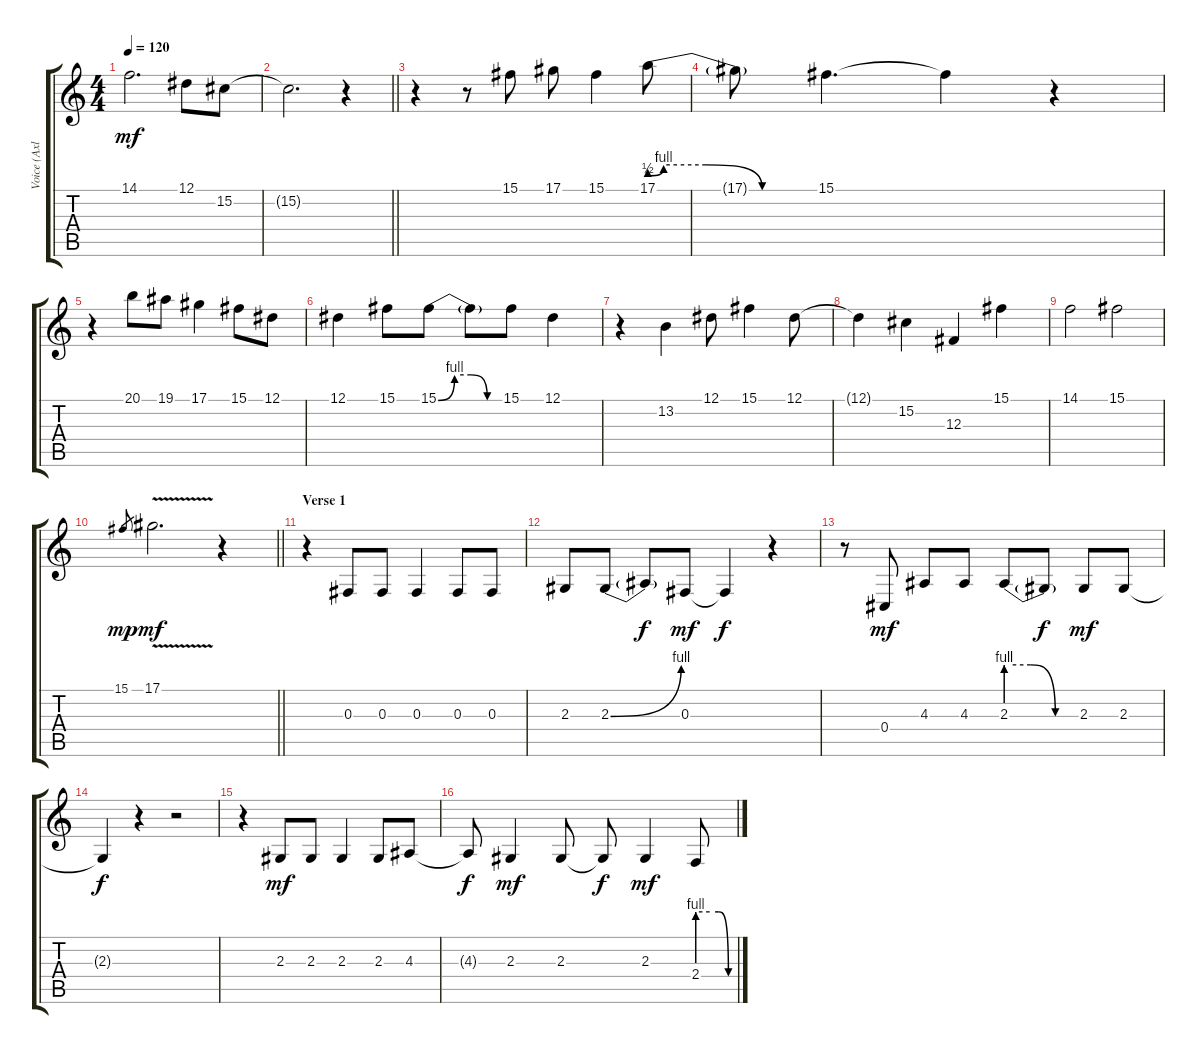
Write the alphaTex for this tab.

\track ("Voice (Axl)" "Voice (Axl") {instrument whistle}
\staff {score tabs}
\tuning (Eb4 Bb3 Gb3 Db3 Ab2 Eb2) {hide}
\ts (4 4)
\tempo 120
\clef g2
\ks c
14.1.2{d dy mf} 12.1.8 15.2.8 |
\barLineRight lightlight
15.2{t}.2{d} r.4 |
r.4 r.8 15.1.8 17.1.8 15.1.4 17.1{be (custom 0 2 5 4 20 4 40 0 60 0)}.8 |
17.1{t}.8 15.1.4{d} 15.1{t}.4 r.4 |
r.4 20.1.8 19.1.8 17.1.4 15.1.8 12.1.8 |
12.1.4 15.1.8 15.1{be (custom 0 0 15 4 30 4 45 0 60 0)}.8 15.1{t}.8 15.1.8 12.1.4 |
r.4 13.2.4 12.1.8 15.1.4 12.1.8 |
12.1{t}.4 15.2.4 12.3.4 15.1.4 |
14.1.2 15.1.2 |
\barLineRight lightlight
15.1.8{gr dy mp} 17.1{v}.2{d dy mf} r.4 |
\section ("" "Verse 1")
r.4{volume 16 instrument baritonesax} 0.3.8 0.3.8 0.3.4 0.3.8 0.3.8 |
2.3.8 2.3{be (bend 0 0 60 4)}.8 2.3{t}.8{dy f} 0.3.8{dy mf} 0.3{t}.4{dy f} r.4 |
r.8 0.4.8{dy mf} 4.3.8 4.3.8 2.3{be (custom 0 4 20 4 40 0 60 0)}.8 2.3{t}.8{dy f} 2.3.8{dy mf} 2.3.8 |
2.3{t}.4{dy f} r.4 r.2 |
r.4 2.3.8{dy mf} 2.3.8 2.3.4 2.3.8 4.3.8 |
4.3{t}.8{dy f} 2.3.4{dy mf} 2.3.8 2.3{t}.8{dy f} 2.3.4{dy mf} 2.4{be (custom 0 4 20 4 35 4 51 0 60 0)}.8
